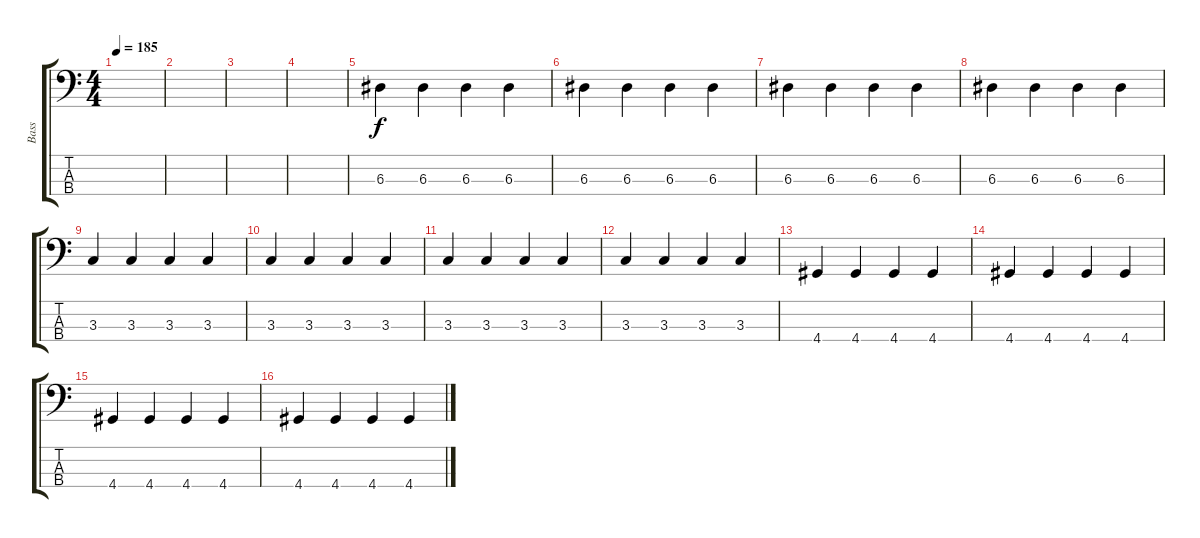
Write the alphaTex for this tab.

\track ("Bass" "Bass") {instrument electricbassfinger}
\staff {score tabs}
\tuning (G2 D2 A1 E1) {hide}
\ts (4 4)
\tempo 185
\clef f4
\ks c
|
|
|
|
6.3.4 6.3.4 6.3.4 6.3.4 |
6.3.4 6.3.4 6.3.4 6.3.4 |
6.3.4 6.3.4 6.3.4 6.3.4 |
6.3.4 6.3.4 6.3.4 6.3.4 |
3.3.4 3.3.4 3.3.4 3.3.4 |
3.3.4 3.3.4 3.3.4 3.3.4 |
3.3.4 3.3.4 3.3.4 3.3.4 |
3.3.4 3.3.4 3.3.4 3.3.4 |
4.4.4 4.4.4 4.4.4 4.4.4 |
4.4.4 4.4.4 4.4.4 4.4.4 |
4.4.4 4.4.4 4.4.4 4.4.4 |
4.4.4 4.4.4 4.4.4 4.4.4
